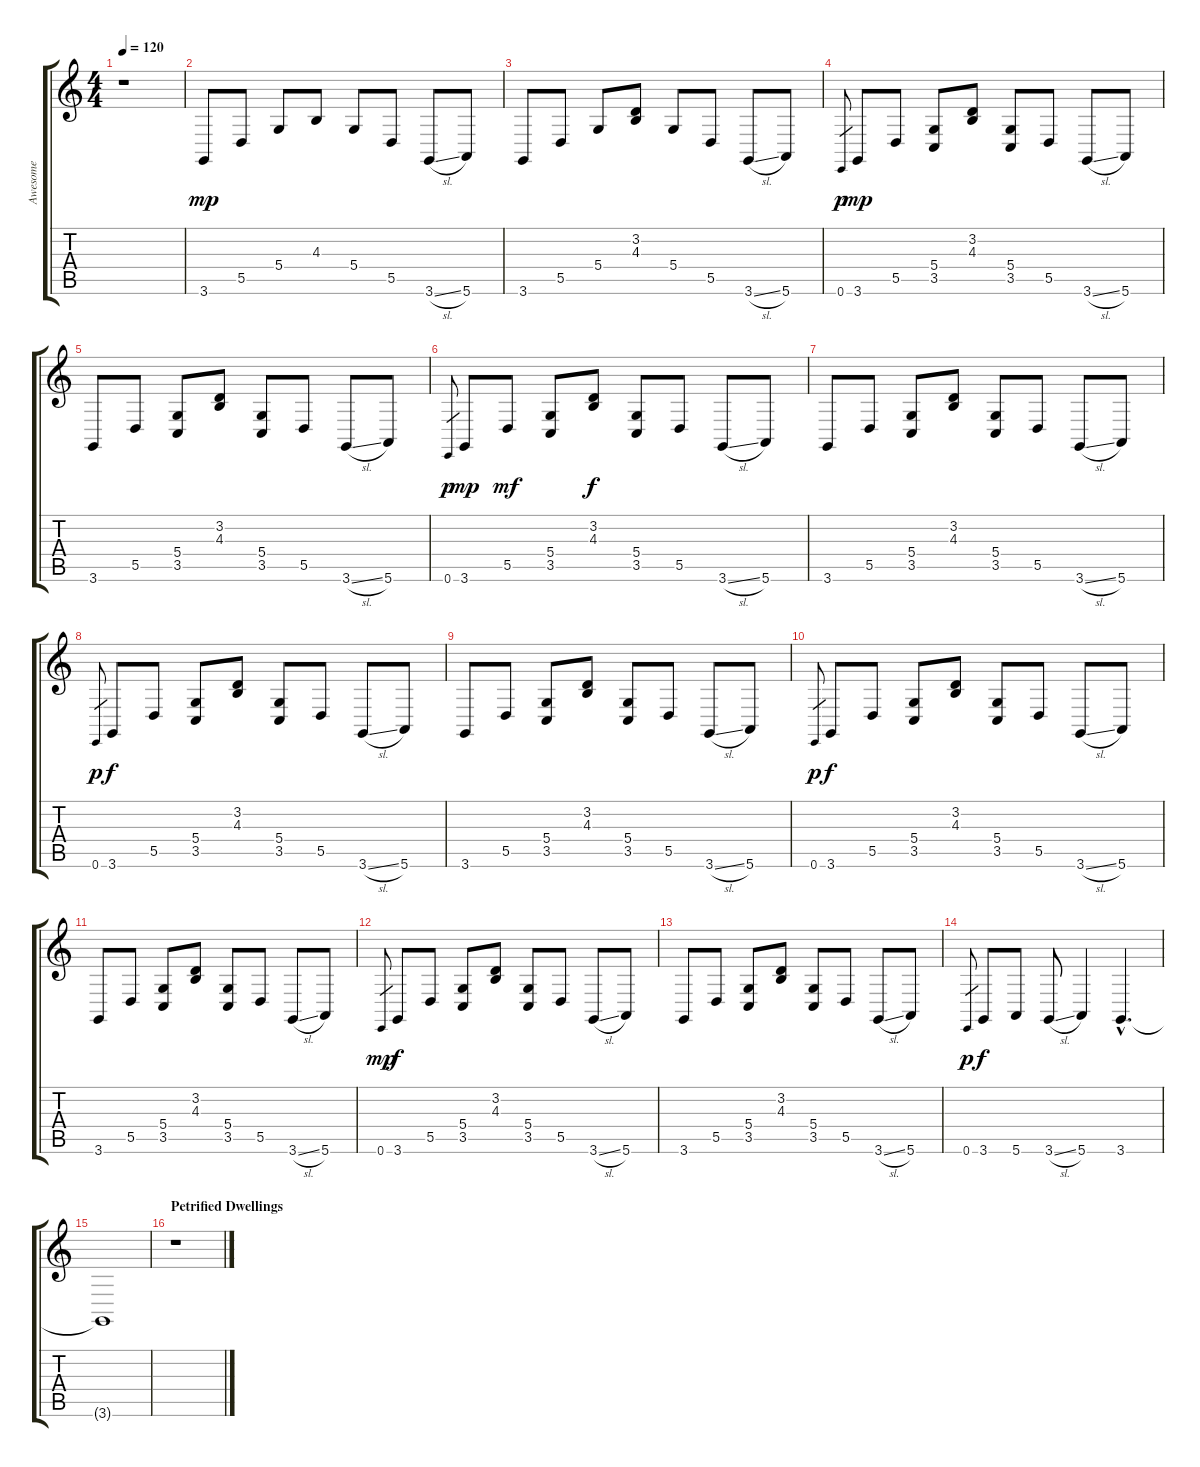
\track ("Awesome" "Awesome") {instrument koto}
\staff {score tabs}
\tuning (E4 B3 G3 D3 A2 E2) {hide}
\ts (4 4)
\tempo 120
\clef g2
\ks c
r.1{dy f} |
3.6.8{dy mp} 5.5.8 5.4.8 4.3.8 5.4.8 5.5.8 3.6{sl}.8 5.6.8 |
3.6.8 5.5.8 5.4.8 (3.2 4.3).8 5.4.8 5.5.8 3.6{sl}.8 5.6.8 |
0.6.8{gr dy p} 3.6.8{dy mp} 5.5.8 (5.4 3.5).8 (3.2 4.3).8 (5.4 3.5).8 5.5.8 3.6{sl}.8 5.6.8 |
3.6.8 5.5.8 (5.4 3.5).8 (3.2 4.3).8 (5.4 3.5).8 5.5.8 3.6{sl}.8 5.6.8 |
0.6.8{gr dy p} 3.6.8{dy mp} 5.5.8{dy mf} (5.4 3.5).8 (3.2 4.3).8{dy f} (5.4 3.5).8 5.5.8 3.6{sl}.8 5.6.8 |
3.6.8 5.5.8 (5.4 3.5).8 (3.2 4.3).8 (5.4 3.5).8 5.5.8 3.6{sl}.8 5.6.8 |
0.6.8{gr dy p} 3.6.8{dy f} 5.5.8 (5.4 3.5).8 (3.2 4.3).8 (5.4 3.5).8 5.5.8 3.6{sl}.8 5.6.8 |
3.6.8 5.5.8 (5.4 3.5).8 (3.2 4.3).8 (5.4 3.5).8 5.5.8 3.6{sl}.8 5.6.8 |
0.6.8{gr dy p} 3.6.8{dy f} 5.5.8 (5.4 3.5).8 (3.2 4.3).8 (5.4 3.5).8 5.5.8 3.6{sl}.8 5.6.8 |
3.6.8 5.5.8 (5.4 3.5).8 (3.2 4.3).8 (5.4 3.5).8 5.5.8 3.6{sl}.8 5.6.8 |
0.6.8{gr dy mp} 3.6.8{dy f} 5.5.8 (5.4 3.5).8 (3.2 4.3).8 (5.4 3.5).8 5.5.8 3.6{sl}.8 5.6.8 |
3.6.8 5.5.8 (5.4 3.5).8 (3.2 4.3).8 (5.4 3.5).8 5.5.8 3.6{sl}.8 5.6.8 |
0.6.8{gr dy p} 3.6.8{dy f} 5.6.8 3.6{sl}.8 5.6.4 3.6{hac}.4{d} |
3.6{t}.1 |
\section ("" "Petrified Dwellings")
r.1
